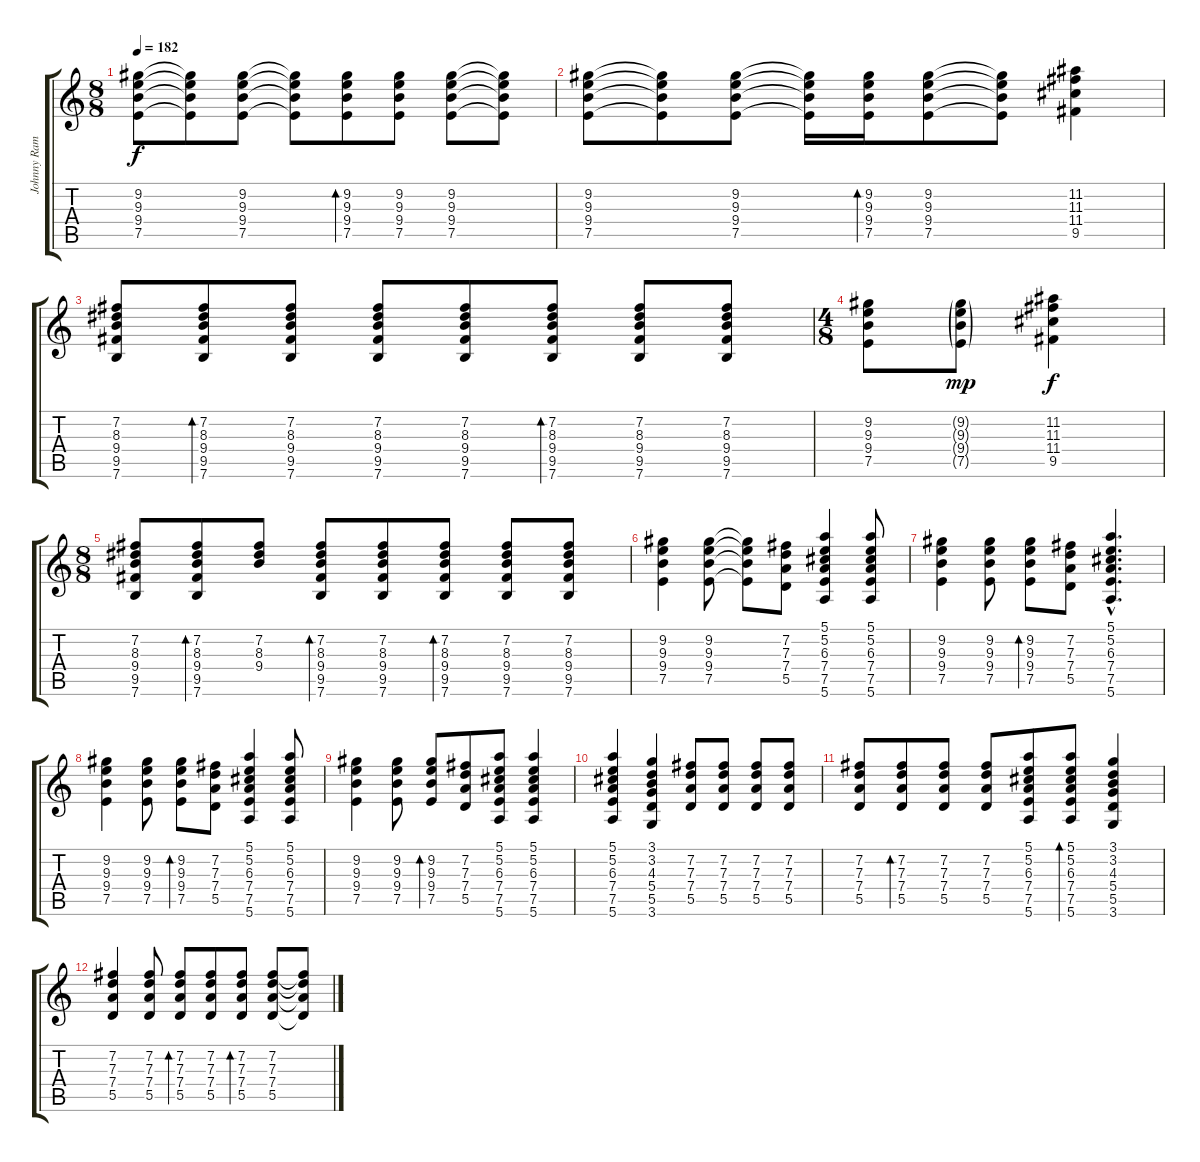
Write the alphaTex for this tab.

\track ("Johnny Ramone - Guitar" "Johnny Ram") {instrument distortionguitar}
\staff {score tabs}
\tuning (E4 B3 G3 D3 A2 E2) {hide}
\ts (8 8)
\tempo 182
\clef g2
\ks c
(9.2 9.3 9.4 7.5).8{dy f} (9.2{t} 9.3{t} 9.4{t} 7.5{t}).8 (9.2 9.3 9.4 7.5).8 (9.2{t} 9.3{t} 9.4{t} 7.5{t}).8 (9.2 9.3 9.4 7.5).8{bd 240} (9.2 9.3 9.4 7.5).8 (9.2 9.3 9.4 7.5).8 (9.2{t} 9.3{t} 9.4{t} 7.5{t}).8 |
(9.2 9.3 9.4 7.5).8 (9.2{t} 9.3{t} 9.4{t} 7.5{t}).8 (9.2 9.3 9.4 7.5).8 (9.2{t} 9.3{t} 9.4{t} 7.5{t}).16 (9.2 9.3 9.4 7.5).16{bd 240} (9.2 9.3 9.4 7.5).8 (9.2{t} 9.3{t} 9.4{t} 7.5{t}).8 (11.2 11.3 11.4 9.5).4 |
(7.2 8.3 9.4 9.5 7.6).8 (7.2 8.3 9.4 9.5 7.6).8{bd 60} (7.2 8.3 9.4 9.5 7.6).8 (7.2 8.3 9.4 9.5 7.6).8 (7.2 8.3 9.4 9.5 7.6).8 (7.2 8.3 9.4 9.5 7.6).8{bd 240} (7.2 8.3 9.4 9.5 7.6).8 (7.2 8.3 9.4 9.5 7.6).8 |
\ts (4 8)
(9.2 9.3 9.4 7.5).8 (9.2{g} 9.3{g} 9.4{g} 7.5{g}).8{dy mp} (11.2 11.3 11.4 9.5).4{dy f} |
\ts (8 8)
(7.2 8.3 9.4 9.5 7.6).8 (7.2 8.3 9.4 9.5 7.6).8{bd 60} (7.2 8.3 9.4).8 (7.2 8.3 9.4 9.5 7.6).8{bd 240} (7.2 8.3 9.4 9.5 7.6).8 (7.2 8.3 9.4 9.5 7.6).8{bd 240} (7.2 8.3 9.4 9.5 7.6).8 (7.2 8.3 9.4 9.5 7.6).8 |
(9.2 9.3 9.4 7.5).4 (9.2 9.3 9.4 7.5).8 (9.2{t} 9.3{t} 9.4{t} 7.5{t}).8 (7.2 7.3 7.4 5.5).8 (5.1 5.2 6.3 7.4 7.5 5.6).4 (5.1 5.2 6.3 7.4 7.5 5.6).8 |
(9.2 9.3 9.4 7.5).4 (9.2 9.3 9.4 7.5).8 (9.2 9.3 9.4 7.5).8{bd 240} (7.2 7.3 7.4 5.5).8 (5.1{hac} 5.2{hac} 6.3{hac} 7.4{hac} 7.5{hac} 5.6{hac}).4{d} |
(9.2 9.3 9.4 7.5).4 (9.2 9.3 9.4 7.5).8 (9.2 9.3 9.4 7.5).8{bd 240} (7.2 7.3 7.4 5.5).8 (5.1 5.2 6.3 7.4 7.5 5.6).4 (5.1 5.2 6.3 7.4 7.5 5.6).8 |
(9.2 9.3 9.4 7.5).4 (9.2 9.3 9.4 7.5).8 (9.2 9.3 9.4 7.5).8{bd 240} (7.2 7.3 7.4 5.5).8 (5.1 5.2 6.3 7.4 7.5 5.6).8 (5.1 5.2 6.3 7.4 7.5 5.6).4 |
(5.1 5.2 6.3 7.4 7.5 5.6).4 (3.1 3.2 4.3 5.4 5.5 3.6).4 (7.2 7.3 7.4 5.5).8 (7.2 7.3 7.4 5.5).8 (7.2 7.3 7.4 5.5).8 (7.2 7.3 7.4 5.5).8 |
(7.2 7.3 7.4 5.5).8 (7.2 7.3 7.4 5.5).8{bd 240} (7.2 7.3 7.4 5.5).8 (7.2 7.3 7.4 5.5).8 (5.1 5.2 6.3 7.4 7.5 5.6).8 (5.1 5.2 6.3 7.4 7.5 5.6).8{bd 240} (3.1 3.2 4.3 5.4 5.5 3.6).4 |
(7.2 7.3 7.4 5.5).4 (7.2 7.3 7.4 5.5).8 (7.2 7.3 7.4 5.5).8{bd 240} (7.2 7.3 7.4 5.5).8 (7.2 7.3 7.4 5.5).8{bd 240} (7.2 7.3 7.4 5.5).8 (7.2{t} 7.3{t} 7.4{t} 5.5{t}).8
